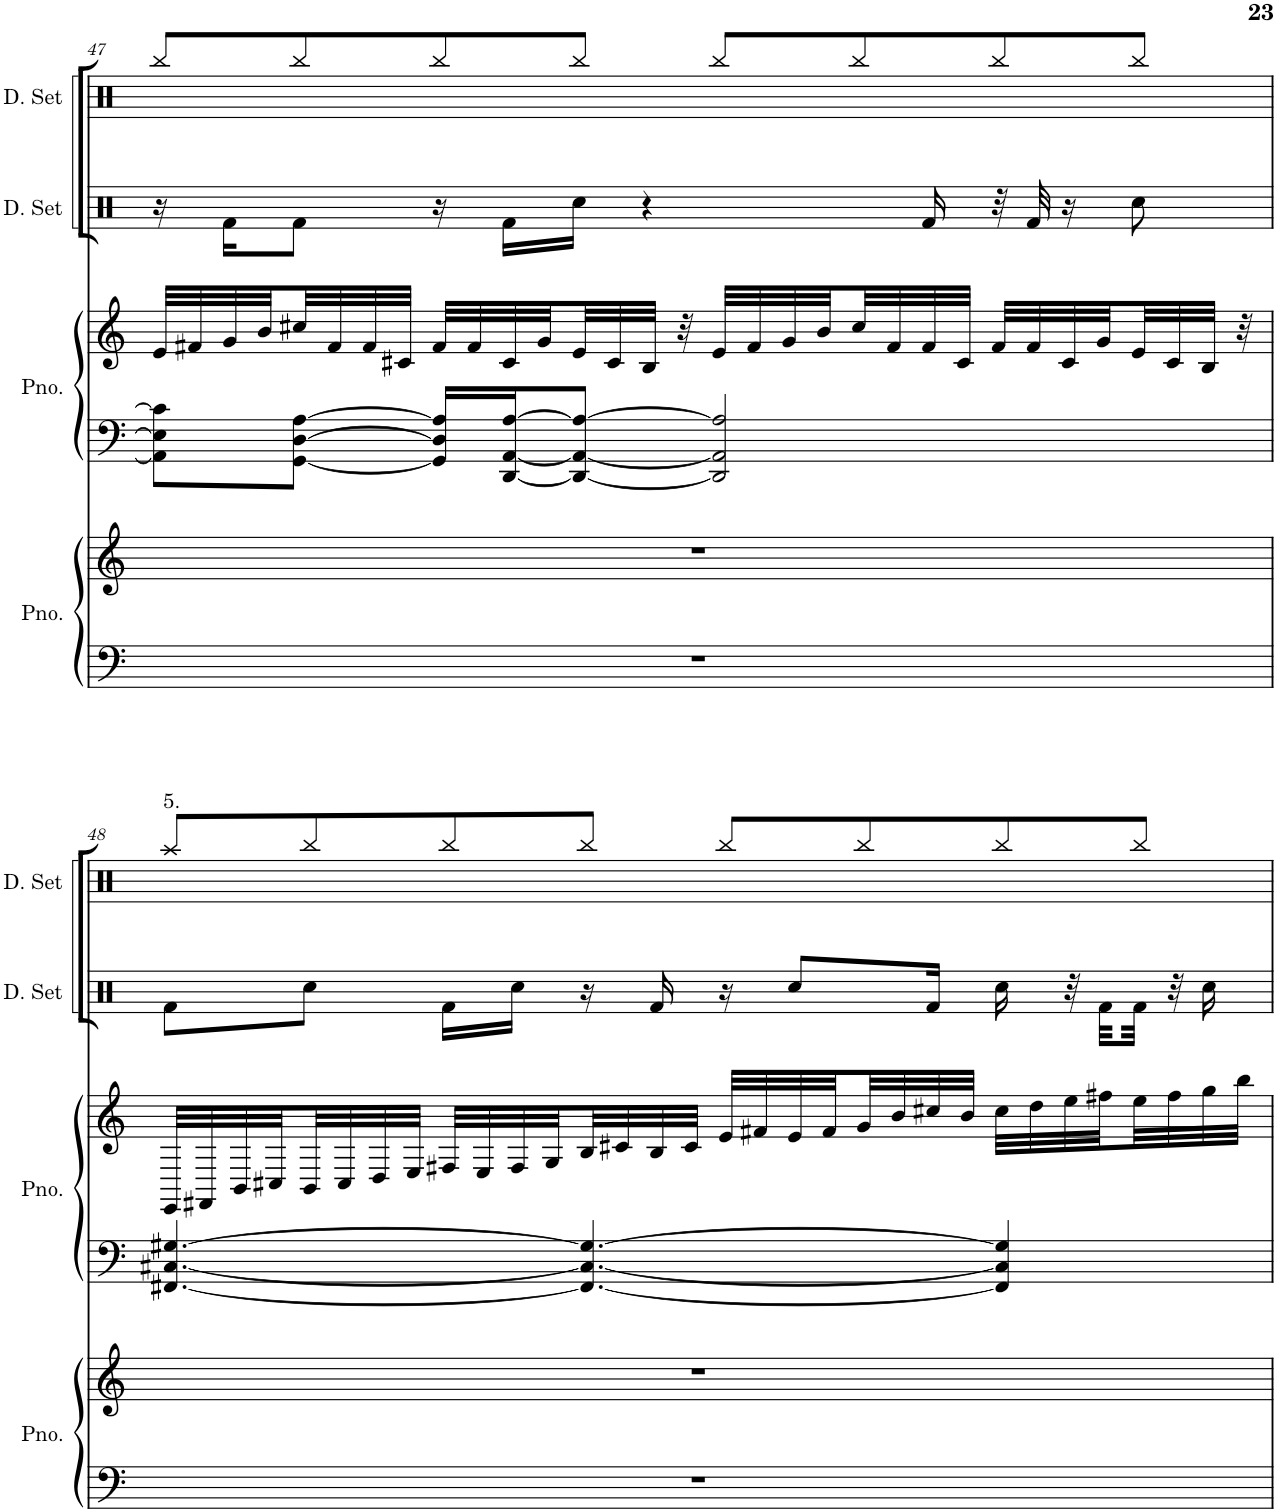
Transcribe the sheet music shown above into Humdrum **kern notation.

**kern	**kern	**kern	**kern	**kern	**kern
*part4	*part4	*part3	*part3	*part2	*part1
*staff6	*staff5	*staff4	*staff3	*staff2	*staff1
*I"Piano	*	*I"Piano	*	*I"Drumset	*I"Drumset
*I'Pno.	*	*I'Pno.	*	*I'D. Set	*I'D. Set
!!LO:PB:g=z
*clefF4	*clefG2	*clefF4	*clefG2	*clefX	*clefX
*k[]	*k[]	*k[]	*k[]	*k[]	*k[]
*M4/4	*M4/4	*M4/4	*M4/4	*M4/4	*M4/4
=47	=47	=47	=47	=47	=47
1r	1r	8AA\] 8E\] 8c#\]L	32e/LLL	16r	8Rbb/L
.	.	.	32f#X/	.	.
.	.	.	32g/	16Rf\KL	.
.	.	.	32b/	.	.
.	.	[8GG\ [8D\ [8A\J	32cc#X/	8Rf\J	8Rbb/
.	.	.	32f#/	.	.
.	.	.	32f#/	.	.
.	.	.	32c#X/JJJ	.	.
.	.	16GG/] 16D/] 16A/]LL	32f#/LLL	16r	8Rbb/
.	.	.	32f#/	.	.
.	.	[16DD/ [16AA/ [16A/J	32c#/	16Rf\LL	.
.	.	.	32g/	.	.
.	.	8DD/_ 8AA/_ 8A/_J	32e/	16Rcc\JJ	8Rbb/J
.	.	.	32c#/	.	.
.	.	.	32B/JJJ	4r	.
.	.	.	32r	.	.
.	.	2DD/] 2AA/] 2A/]	32e/LLL	.	8Rbb/L
.	.	.	32f#/	.	.
.	.	.	32g/	.	.
.	.	.	32b/	.	.
.	.	.	32cc#/	.	8Rbb/
.	.	.	32f#/	.	.
.	.	.	32f#/	16Rf/	.
.	.	.	32c#/JJJ	.	.
.	.	.	32f#/LLL	32r	8Rbb/
.	.	.	32f#/	32Rf/	.
.	.	.	32c#/	16r	.
.	.	.	32g/	.	.
.	.	.	32e/	8Rcc\	8Rbb/J
.	.	.	32c#/	.	.
.	.	.	32B/JJJ	.	.
.	.	.	32r	.	.
!!LO:LB:g=z
=48	=48	=48	=48	=48	=48
!	!	!	!	!	!LO:TX:a:t=5.
1r	1r	[4.FF#X/ [4.C#X/ [4.G#X/	32EE/LLL	8Rf\L	8Raa/L
.	.	.	32FF#X/	.	.
.	.	.	32BB/	.	.
.	.	.	32C#X/	.	.
.	.	.	32BB/	8Rcc\J	8Rbb/
.	.	.	32C#/	.	.
.	.	.	32D/	.	.
.	.	.	32E/JJJ	.	.
.	.	.	32F#X/LLL	16Rf\LL	8Rbb/
.	.	.	32E/	.	.
.	.	.	32F#/	16Rcc\JJ	.
.	.	.	32G/	.	.
.	.	4.FF#/_ 4.C#/_ 4.G#/_	32B/	16r	8Rbb/J
.	.	.	32c#X/	.	.
.	.	.	32B/	16Rf/	.
.	.	.	32c#/JJJ	.	.
.	.	.	32e/LLL	16r	8Rbb/L
.	.	.	32f#X/	.	.
.	.	.	32e/	8Rcc/L	.
.	.	.	32f#/	.	.
.	.	.	32g/	.	8Rbb/
.	.	.	32b/	.	.
.	.	.	32cc#X/	16Rf/Jk	.
.	.	.	32b/JJJ	.	.
.	.	4FF#/] 4C#/] 4G#/]	32cc#\LLL	16Rcc\	8Rbb/
.	.	.	32dd\	.	.
.	.	.	32ee\	32r	.
.	.	.	32ff#X\	32Rf\LLL	.
.	.	.	32ee\	32Rf\JJJ	8Rbb/J
.	.	.	32ff#\	32r	.
.	.	.	32gg\	16Rcc\	.
.	.	.	32bb\JJJ	.	.
=	=	=	=	=	=
*-	*-	*-	*-	*-	*-
